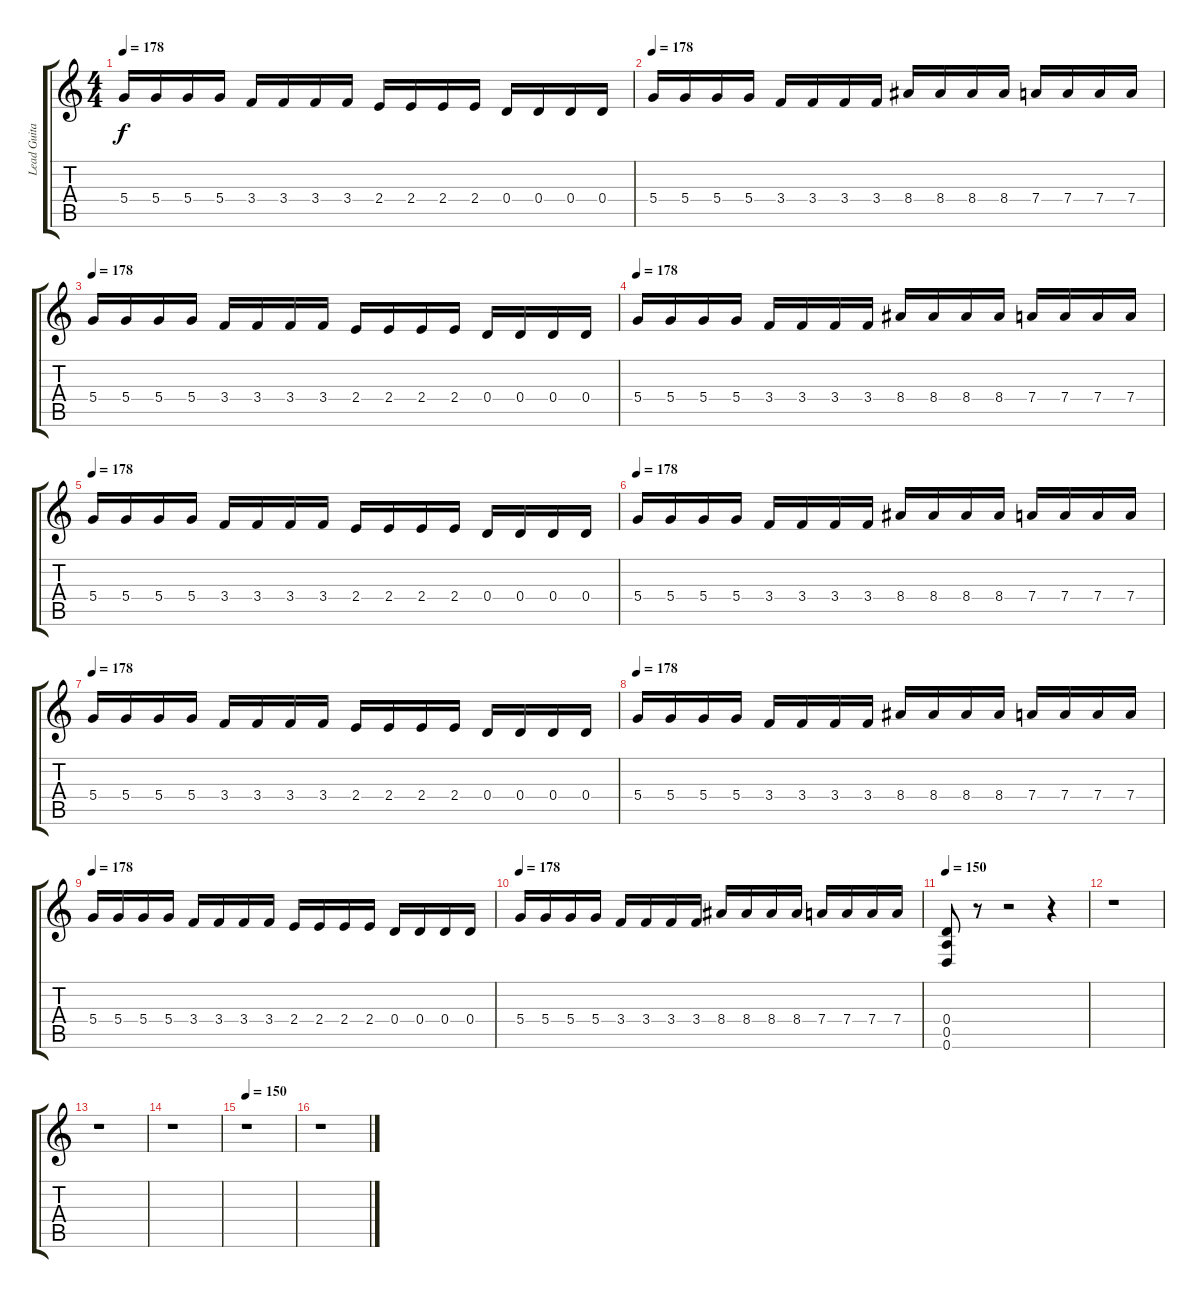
\track ("Lead Guitar" "Lead Guita") {instrument overdrivenguitar}
\staff {score tabs}
\tuning (E4 B3 G3 D3 A2 D2) {hide}
\ts (4 4)
\tempo 178
\clef g2
\ks c
5.4.16{dy f} 5.4.16 5.4.16 5.4.16 3.4.16 3.4.16 3.4.16 3.4.16 2.4.16 2.4.16 2.4.16 2.4.16 0.4.16 0.4.16 0.4.16 0.4.16 |
\tempo 178
5.4.16 5.4.16 5.4.16 5.4.16 3.4.16 3.4.16 3.4.16 3.4.16 8.4.16 8.4.16 8.4.16 8.4.16 7.4.16 7.4.16 7.4.16 7.4.16 |
\tempo 178
5.4.16 5.4.16 5.4.16 5.4.16 3.4.16 3.4.16 3.4.16 3.4.16 2.4.16 2.4.16 2.4.16 2.4.16 0.4.16 0.4.16 0.4.16 0.4.16 |
\tempo 178
5.4.16 5.4.16 5.4.16 5.4.16 3.4.16 3.4.16 3.4.16 3.4.16 8.4.16 8.4.16 8.4.16 8.4.16 7.4.16 7.4.16 7.4.16 7.4.16 |
\tempo 178
5.4.16 5.4.16 5.4.16 5.4.16 3.4.16 3.4.16 3.4.16 3.4.16 2.4.16 2.4.16 2.4.16 2.4.16 0.4.16 0.4.16 0.4.16 0.4.16 |
\tempo 178
5.4.16 5.4.16 5.4.16 5.4.16 3.4.16 3.4.16 3.4.16 3.4.16 8.4.16 8.4.16 8.4.16 8.4.16 7.4.16 7.4.16 7.4.16 7.4.16 |
\tempo 178
5.4.16 5.4.16 5.4.16 5.4.16 3.4.16 3.4.16 3.4.16 3.4.16 2.4.16 2.4.16 2.4.16 2.4.16 0.4.16 0.4.16 0.4.16 0.4.16 |
\tempo 178
5.4.16 5.4.16 5.4.16 5.4.16 3.4.16 3.4.16 3.4.16 3.4.16 8.4.16 8.4.16 8.4.16 8.4.16 7.4.16 7.4.16 7.4.16 7.4.16 |
\tempo 178
5.4.16 5.4.16 5.4.16 5.4.16 3.4.16 3.4.16 3.4.16 3.4.16 2.4.16 2.4.16 2.4.16 2.4.16 0.4.16 0.4.16 0.4.16 0.4.16 |
\tempo 178
5.4.16 5.4.16 5.4.16 5.4.16 3.4.16 3.4.16 3.4.16 3.4.16 8.4.16 8.4.16 8.4.16 8.4.16 7.4.16 7.4.16 7.4.16 7.4.16 |
\tempo 150
(0.4 0.5 0.6).8 r.8 r.2 r.4 |
r.1 |
r.1 |
r.1 |
\tempo 150
r.1 |
r.1
